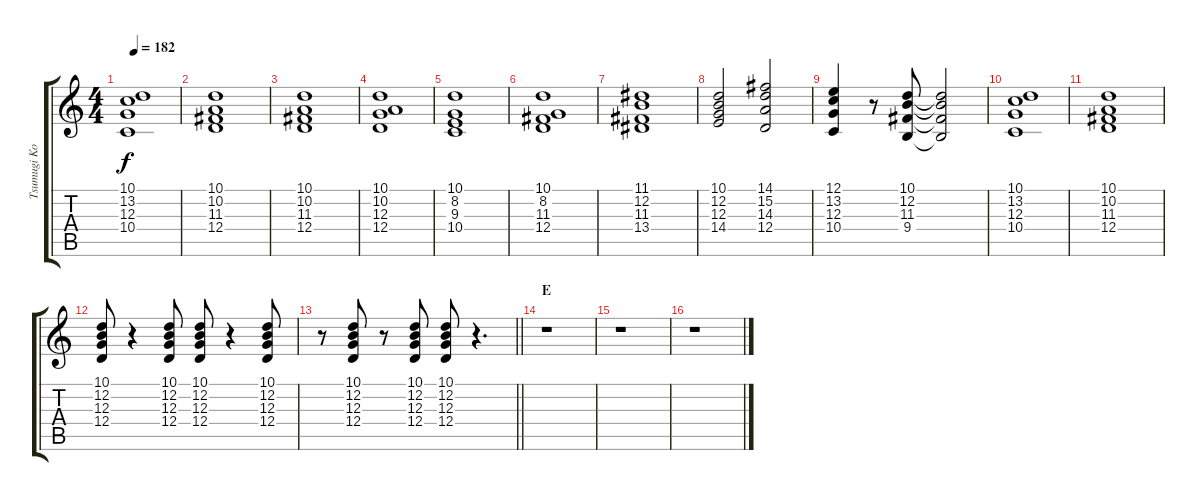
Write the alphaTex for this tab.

\track ("Tsumugi Kotobuki" "Tsumugi Ko") {instrument reedorgan}
\staff {score tabs}
\tuning (E4 B3 G3 D3 A2 E2) {hide}
\ts (4 4)
\tempo 182
\clef g2
\ks c
(10.1 13.2 12.3 10.4).1{dy f} |
(10.1 10.2 11.3 12.4).1 |
(10.1 10.2 11.3 12.4).1 |
(10.1 10.2 12.3 12.4).1 |
(10.1 8.2 9.3 10.4).1 |
(10.1 8.2 11.3 12.4).1 |
(11.1 12.2 11.3 13.4).1 |
(10.1 12.2 12.3 14.4).2 (14.1 15.2 14.3 12.4).2 |
(12.1 13.2 12.3 10.4).4 r.8 (10.1 12.2 11.3 9.4).8 (10.1{t} 12.2{t} 11.3{t} 9.4{t}).2 |
(10.1 13.2 12.3 10.4).1 |
(10.1 10.2 11.3 12.4).1 |
(10.1 12.2 12.3 12.4).8 r.4 (10.1 12.2 12.3 12.4).8 (10.1 12.2 12.3 12.4).8 r.4 (10.1 12.2 12.3 12.4).8 |
\barLineRight lightlight
r.8 (10.1 12.2 12.3 12.4).8 r.8 (10.1 12.2 12.3 12.4).8 (10.1 12.2 12.3 12.4).8 r.4{d} |
\section ("" "E")
r.1 |
r.1 |
r.1
